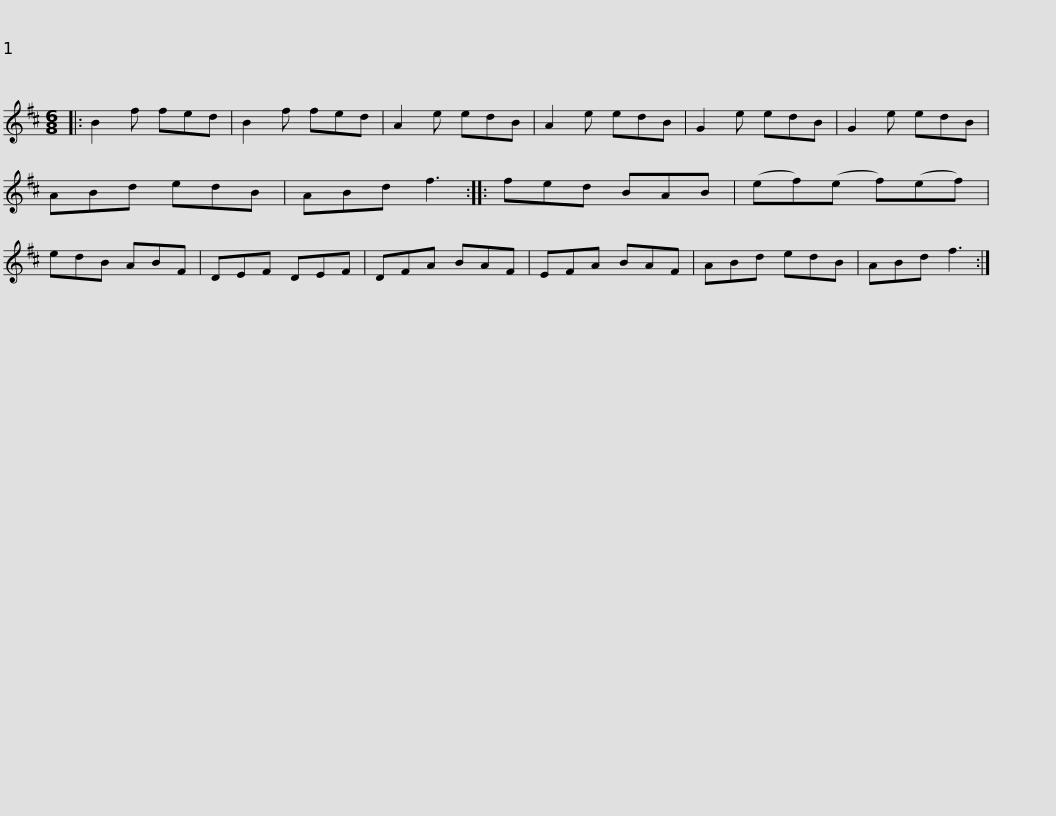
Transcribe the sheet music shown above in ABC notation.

X:1
L:1/8
M:6/8
I:linebreak $
K:Bmin
V:1 treble
V:1
|: B2 f fed | B2 f fed | A2 e edB | A2 e edB | G2 e edB | %5
 G2 e edB | ABd edB | ABd f3 ::$ fed BAB | (ef)(e f)(ef) | %10
 edB ABF | DEF DEF | DFA BAF | EFA BAF | ABd edB |$ %15
 ABd f3 :| %16
